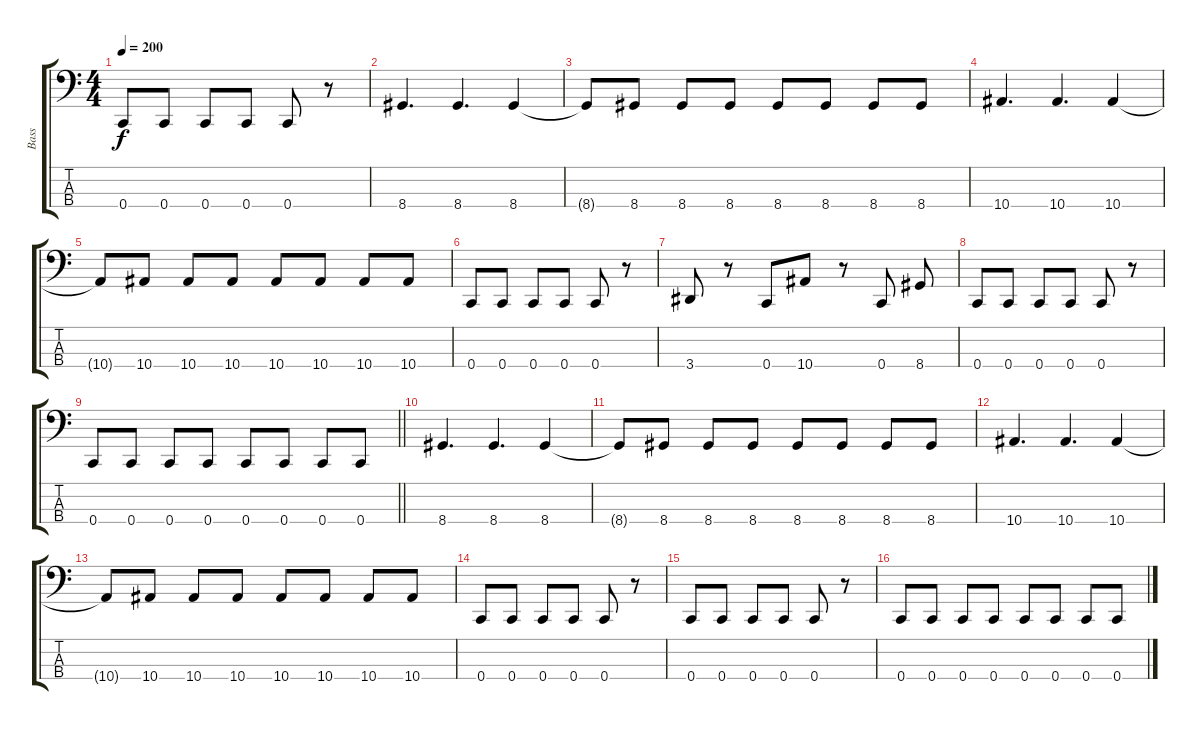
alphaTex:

\track ("Bass" "Bass") {instrument electricbasspick}
\staff {score tabs}
\tuning (F2 C2 G1 C1) {hide}
\ts (4 4)
\tempo 200
\clef f4
\ks c
0.4.8{dy f} 0.4.8 0.4.8 0.4.8 0.4.8 r.8 |
8.4.4{d} 8.4.4{d} 8.4.4 |
8.4{t}.8 8.4.8 8.4.8 8.4.8 8.4.8 8.4.8 8.4.8 8.4.8 |
10.4.4{d} 10.4.4{d} 10.4.4 |
10.4{t}.8 10.4.8 10.4.8 10.4.8 10.4.8 10.4.8 10.4.8 10.4.8 |
0.4.8 0.4.8 0.4.8 0.4.8 0.4.8 r.8 |
3.4.8 r.8 0.4.8 10.4.8 r.8 0.4.8 8.4.8 |
0.4.8 0.4.8 0.4.8 0.4.8 0.4.8 r.8 |
\barLineRight lightlight
0.4.8 0.4.8 0.4.8 0.4.8 0.4.8 0.4.8 0.4.8 0.4.8 |
8.4.4{d} 8.4.4{d} 8.4.4 |
8.4{t}.8 8.4.8 8.4.8 8.4.8 8.4.8 8.4.8 8.4.8 8.4.8 |
10.4.4{d} 10.4.4{d} 10.4.4 |
10.4{t}.8 10.4.8 10.4.8 10.4.8 10.4.8 10.4.8 10.4.8 10.4.8 |
0.4.8 0.4.8 0.4.8 0.4.8 0.4.8 r.8 |
0.4.8 0.4.8 0.4.8 0.4.8 0.4.8 r.8 |
0.4.8 0.4.8 0.4.8 0.4.8 0.4.8 0.4.8 0.4.8 0.4.8
